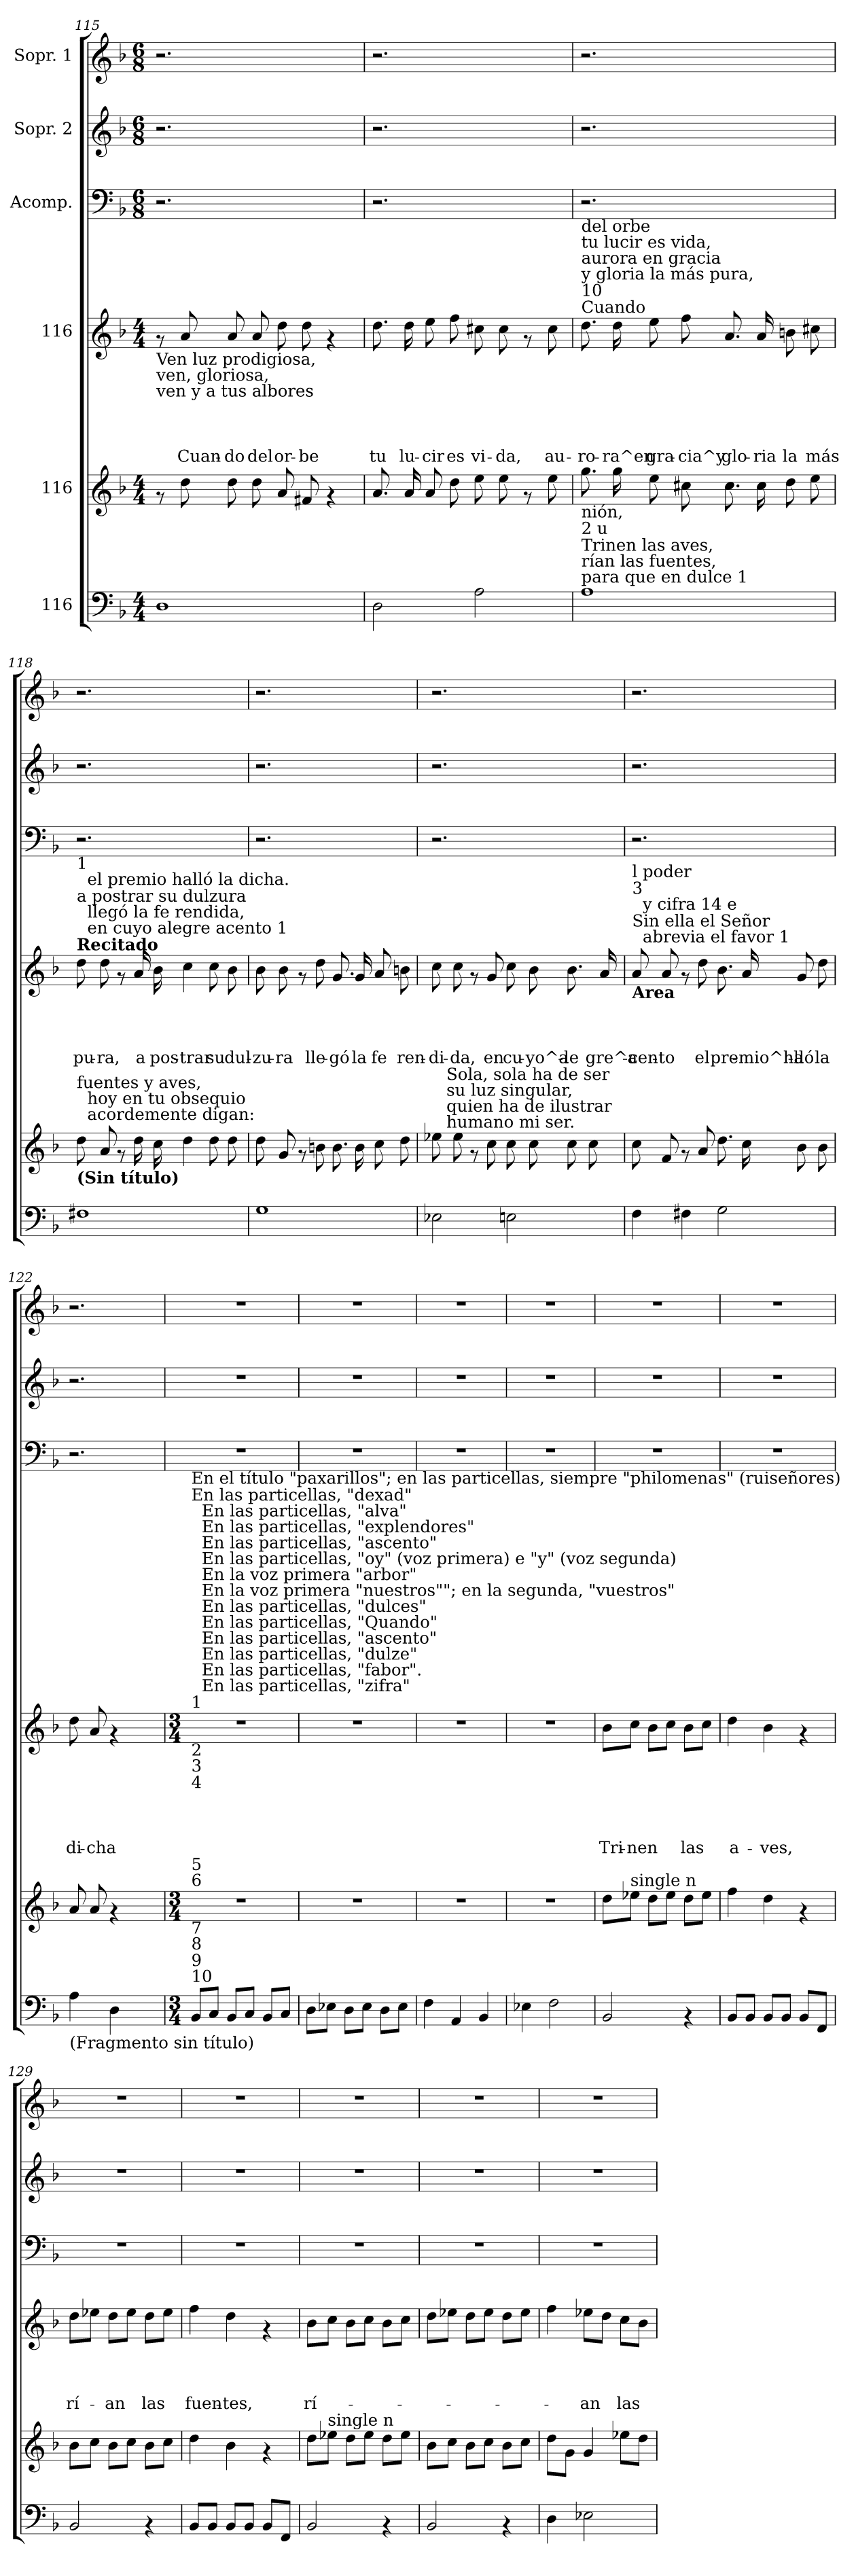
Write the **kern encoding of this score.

**kern	**kern	**kern	**text	**text	**text	**text	**kern	**kern	**kern
*part6	*part5	*part4	*part4	*part4	*part4	*part4	*part3	*part2	*part1
*staff6	*staff5	*staff4	*staff4	*staff4	*staff4	*staff4	*staff3	*staff2	*staff1
*I"116	*I"116	*I"116	*	*	*	*	*I"Acomp.	*I"Sopr. 2	*I"Sopr. 1
!!LO:PB:g=z
*clefF4	*clefG2	*clefG2	*	*	*	*	*clefF4	*clefG2	*clefG2
*k[b-]	*k[b-]	*k[b-]	*	*	*	*	*k[b-]	*k[b-]	*k[b-]
*F:	*F:	*F:	*	*	*	*	*F:	*F:	*F:
*M4/4	*M4/4	*M4/4	*	*	*	*	*M6/8	*M6/8	*M6/8
=115	=115	=115	=115	=115	=115	=115	=115	=115	=115
!	!	!LO:TX:b:t=Ven luz prodigiosa,\nven, gloriosa,\nven y a tus albores	!	!	!	!	!	!	!
1D	8rf	8rf	.	.	.	.	2.r	2.r	2.r
!	!	!	!	!	!	!LO:LY:b	!	!	!
.	8dd\	8a/	.	.	.	Cuan-	.	.	.
!	!	!	!	!	!	!LO:LY:b	!	!	!
.	8dd\	8a/	.	.	.	-do	.	.	.
!	!	!	!	!	!	!LO:LY:b	!	!	!
.	8dd\	8a/	.	.	.	del	.	.	.
!	!	!	!	!	!	!LO:LY:b	!	!	!
.	8a/	8dd\	.	.	.	or-	.	.	.
!	!	!	!	!	!	!LO:LY:b	!	!	!
.	8f#X/	8dd\	.	.	.	-be	.	.	.
.	4rf	4rf	.	.	.	.	4ryy	4ryy	4ryy
=116	=116	=116	=116	=116	=116	=116	=116	=116	=116
!	!	!	!	!	!	!LO:LY:b	!	!	!
2D\	8.a/	8.dd\	.	.	.	tu	2.r	2.r	2.r
!	!	!	!	!	!	!LO:LY:b	!	!	!
.	16a/	16dd\	.	.	.	lu-	.	.	.
!	!	!	!	!	!	!LO:LY:b	!	!	!
.	8a/	8ee\	.	.	.	-cir	.	.	.
!	!	!	!	!	!	!LO:LY:b	!	!	!
.	8dd\	8ff\	.	.	.	es	.	.	.
!	!	!	!	!	!	!LO:LY:b	!	!	!
2A\	8ee\	8cc#X\	.	.	.	vi-	.	.	.
!	!	!	!	!	!	!LO:LY:b	!	!	!
.	8ee\	8cc#\	.	.	.	-da,	.	.	.
.	8rf	8rf	.	.	.	.	4ryy	4ryy	4ryy
!	!	!	!	!	!	!LO:LY:b	!	!	!
.	8ee\	8cc#\	.	.	.	au-	.	.	.
!!LO:LB:g=z
=117	=117	=117	=117	=117	=117	=117	=117	=117	=117
!	!	!LO:TX:a:t=Cuando	!	!	!	!	!	!	!
!	!	!LO:TX:t=10	!	!	!	!	!	!	!
!	!	!LO:TX:t=del orbe\ntu lucir es vida,\naurora en gracia\ny gloria la más pura,	!	!	!	!	!	!	!
!LO:TX:a:t=Trinen las aves,\nrían las fuentes,\npara que en dulce 1	!	!	!	!	!	!	!	!	!
!LO:TX:t=2 u	!	!	!	!	!	!	!	!	!
!LO:TX:t=nión,	!	!	!	!	!	!	!	!	!
!	!	!	!	!	!	!LO:LY:b	!	!	!
1A	8.gg\	8.dd\	.	.	.	-ro-	2.r	2.r	2.r
!	!	!	!	!	!	!LO:LY:b	!	!	!
.	16gg\	16dd\	.	.	.	-ra^en	.	.	.
!	!LO:N:head=solid	!	!	!	!	!LO:LY:b	!	!	!
.	8ee\	8ee\	.	.	.	gra-	.	.	.
!	!	!	!	!	!	!LO:LY:b	!	!	!
.	8cc#X\	8ff\	.	.	.	-cia^y	.	.	.
!	!	!	!	!	!	!LO:LY:b	!	!	!
.	8.cc#\	8.a/	.	.	.	glo-	.	.	.
!	!	!	!	!	!	!LO:LY:b	!	!	!
.	16cc#\	16a/	.	.	.	-ria	.	.	.
!	!	!	!	!	!	!LO:LY:b	!	!	!
.	8dd\	8bn\	.	.	.	la	4ryy	4ryy	4ryy
!	!	!	!	!	!	!LO:LY:b	!	!	!
.	8ee\	8cc#X\	.	.	.	más	.	.	.
=118	=118	=118	=118	=118	=118	=118	=118	=118	=118
!	!	!LO:TX:a:B:t=Recitado	!	!	!	!	!	!	!
!	!	!LO:TX:t=a postrar su dulzura\n          llegó la fe rendida,\n          en cuyo alegre acento 1	!	!	!	!	!	!	!
!	!	!LO:TX:t=1\n          el premio halló la dicha.	!	!	!	!	!	!	!
!	!LO:TX:b:B:t=(Sin título)	!	!	!	!	!	!	!	!
!	!LO:TX:t=fuentes y aves,\n           hoy en tu obsequio\n           acordemente digan&colon;	!	!	!	!	!	!	!	!
!	!	!	!	!	!	!LO:LY:b	!	!	!
1F#X	8dd\	8dd\	.	.	.	pu-	2.r	2.r	2.r
!	!	!	!	!	!	!LO:LY:b	!	!	!
.	8a/	8dd\	.	.	.	-ra,	.	.	.
.	8rf	8rf	.	.	.	.	.	.	.
!	!	!	!	!	!	!LO:LY:b	!	!	!
.	16dd\	16a/	.	.	.	a	.	.	.
!	!	!	!	!	!	!LO:LY:b	!	!	!
.	16cc\	16b-\	.	.	.	pos-	.	.	.
!	!	!	!	!	!	!LO:LY:b	!	!	!
.	4dd\	4cc\	.	.	.	-trar	.	.	.
!	!	!	!	!	!	!LO:LY:b	!	!	!
.	8dd\	8cc\	.	.	.	su	4ryy	4ryy	4ryy
!	!	!	!	!	!	!LO:LY:b	!	!	!
.	8dd\	8b-\	.	.	.	dul-	.	.	.
=119	=119	=119	=119	=119	=119	=119	=119	=119	=119
!	!	!	!	!	!	!LO:LY:b	!	!	!
1G	8dd\	8b-\	.	.	.	-zu-	2.r	2.r	2.r
!	!	!	!	!	!	!LO:LY:b	!	!	!
.	8g/	8b-\	.	.	.	-ra	.	.	.
.	8rf	8rf	.	.	.	.	.	.	.
!	!	!	!	!	!	!LO:LY:b	!	!	!
.	8bn\	8dd\	.	.	.	lle-	.	.	.
!	!	!	!	!	!	!LO:LY:b	!	!	!
.	8.b\	8.g/	.	.	.	-gó	.	.	.
!	!	!	!	!	!	!LO:LY:b	!	!	!
.	16b\	16g/	.	.	.	la	.	.	.
!	!	!	!	!	!	!LO:LY:b	!	!	!
.	8cc\	8a/	.	.	.	fe	4ryy	4ryy	4ryy
!	!	!	!	!	!	!LO:LY:b	!	!	!
.	8dd\	8bn\	.	.	.	ren-	.	.	.
!!LO:LB:g=z
=120	=120	=120	=120	=120	=120	=120	=120	=120	=120
!	!	!	!	!	!	!LO:LY:b	!	!	!
*	*^	*	*	*	*	*	*	*	*
2E-X\	8ee-X\	16.ryy	8cc\	.	.	.	-di-	2.r	2.r	2.r
!	!	!LO:TX:a:t=Sola, sola ha de ser\nsu luz singular,\nquien ha de ilustrar\nhumano mi ser.	!	!	!	!	!	!	!	!
.	.	2ryy	.	.	.	.	.	.	.	.
!	!	!	!	!	!	!	!LO:LY:b	!	!	!
.	8ee-\	.	8cc\	.	.	.	-da,	.	.	.
.	8rf	.	8rf	.	.	.	.	.	.	.
!	!	!	!	!	!	!	!LO:LY:b	!	!	!
.	8cc\	.	8g/	.	.	.	en	.	.	.
!	!	!	!	!	!	!	!LO:LY:b	!	!	!
2En\	8cc\	.	8cc\	.	.	.	cu-	.	.	.
.	.	4ryy	.	.	.	.	.	.	.	.
!	!	!	!	!	!	!	!LO:LY:b	!	!	!
.	8cc\	.	8b-\	.	.	.	-yo^a-	.	.	.
!	!	!	!	!	!	!	!LO:LY:b	!	!	!
.	8cc\	.	8.b-\	.	.	.	-le	4ryy	4ryy	4ryy
.	.	8ryy	.	.	.	.	.	.	.	.
.	8cc\	.	.	.	.	.	.	.	.	.
!	!	!	!	!	!	!	!LO:LY:b	!	!	!
.	.	.	16a/	.	.	.	gre^a-	.	.	.
.	.	32ryy	.	.	.	.	.	.	.	.
=121	=121	=121	=121	=121	=121	=121	=121	=121	=121	=121
!	!	!	!LO:TX:b:B:t=Area	!	!	!	!	!	!	!
!	!	!	!LO:TX:t=Sin ella el Señor\n       abrevia el favor 1	!	!	!	!	!	!	!
!	!	!	!LO:TX:t=3\n       y cifra 14 e	!	!	!	!	!	!	!
!	!	!	!LO:TX:t=l poder	!	!	!	!	!	!	!
!	!	!	!	!	!	!	!LO:LY:b	!	!	!
*	*v	*v	*	*	*	*	*	*	*	*
4F\	8cc\	8a/	.	.	.	-cen-	2.r	2.r	2.r
!	!	!	!	!	!	!LO:LY:b	!	!	!
.	8f/	8a/	.	.	.	-to	.	.	.
4F#X\	8rf	8rf	.	.	.	.	.	.	.
!	!	!	!	!	!	!LO:LY:b	!	!	!
.	8a/	8dd\	.	.	.	el	.	.	.
!	!	!	!	!	!	!LO:LY:b	!	!	!
2G\	8.dd\	8.b-\	.	.	.	pre-	.	.	.
!	!	!	!	!	!	!LO:LY:b	!	!	!
.	16cc\	16a/	.	.	.	-mio^ha-	.	.	.
!	!	!	!	!	!	!LO:LY:b	!	!	!
.	8b-\	8g/	.	.	.	-lló	4ryy	4ryy	4ryy
!	!	!	!	!	!	!LO:LY:b	!	!	!
.	8b-\	8dd\	.	.	.	la	.	.	.
=122	=122	=122	=122	=122	=122	=122	=122	=122	=122
!LO:TX:b:t=(Fragmento sin título)	!	!	!	!	!	!	!	!	!
!	!	!	!	!	!	!LO:LY:b	!	!	!
4A\	8a/	8dd\	.	.	.	di-	2.r	2.r	2.r
!	!	!	!	!	!	!LO:LY:b	!	!	!
.	8a/	8a/	.	.	.	-cha	.	.	.
4D\	4rf	4rf	.	.	.	.	.	.	.
4ryy	4ryy	4ryy	.	.	.	.	.	.	.
!!LO:LB:g=z
=123	=123	=123	=123	=123	=123	=123	=123	=123	=123
*M3/4	*M3/4	*M3/4	*	*	*	*	*	*	*
!	!	!LO:TX:a:t=1	!	!	!	!	!	!	!
!	!	!LO:TX:t=En las particellas, "dexad"\n   En las particellas, "alva"\n   En las particellas, "explendores"\n   En las particellas, "ascento"\n   En las particellas, "oy" (voz primera) e "y" (voz segunda)\n   En la voz primera "arbor"\n   En la voz primera "nuestros""; en la segunda, "vuestros"\n   En las particellas, "dulces"\n    En las particellas, "Quando"\n    En las particellas, "ascento"\n    En las particellas, "dulze"\n    En las particellas, "fabor".\n    En las particellas, "zifra"	!	!	!	!	!	!	!
!	!	!LO:TX:b:t=2\n3	!	!	!	!	!	!	!
!	!	!LO:TX:b:t=4	!	!	!	!	!	!	!
!	!	!LO:TX:a:t=En el título "paxarillos"; en las particellas, siempre "philomenas" (ruiseñores)	!	!	!	!	!	!	!
!	!LO:TX:a:t=5\n6	!	!	!	!	!	!	!	!
!	!LO:TX:b:t=7\n8	!	!	!	!	!	!	!	!
!LO:TX:a:t=9\n10	!	!	!	!	!	!	!	!	!
8BB-/L	2.r	2.r	.	.	.	.	2.r	2.r	2.r
8C/J	.	.	.	.	.	.	.	.	.
8BB-/L	.	.	.	.	.	.	.	.	.
8C/J	.	.	.	.	.	.	.	.	.
8BB-/L	.	.	.	.	.	.	.	.	.
8C/J	.	.	.	.	.	.	.	.	.
=124	=124	=124	=124	=124	=124	=124	=124	=124	=124
8D\L	2.r	2.r	.	.	.	.	2.r	2.r	2.r
8E-X\J	.	.	.	.	.	.	.	.	.
8D\L	.	.	.	.	.	.	.	.	.
8E-\J	.	.	.	.	.	.	.	.	.
8D\L	.	.	.	.	.	.	.	.	.
8E-\J	.	.	.	.	.	.	.	.	.
=125	=125	=125	=125	=125	=125	=125	=125	=125	=125
4F\	2.r	2.r	.	.	.	.	2.r	2.r	2.r
4AA/	.	.	.	.	.	.	.	.	.
4BB-/	.	.	.	.	.	.	.	.	.
=126	=126	=126	=126	=126	=126	=126	=126	=126	=126
4E-X\	2.r	2.r	.	.	.	.	2.r	2.r	2.r
2F\	.	.	.	.	.	.	.	.	.
=127	=127	=127	=127	=127	=127	=127	=127	=127	=127
!	!	!	!	!	!	!LO:LY:b	!	!	!
2BB-/	8dd\L	8b-\L	.	.	.	Tri-	2.r	2.r	2.r
!	!LO:TX:a:t=single n	!	!	!	!	!	!	!	!
!	!	!	!	!	!	!LO:LY:b	!	!	!
.	8ee-\J	8cc\J	.	.	.	-nen	.	.	.
.	8dd\L	8b-\L	.	.	.	.	.	.	.
.	8ee-\J	8cc\J	.	.	.	.	.	.	.
!	!	!	!	!	!	!LO:LY:b	!	!	!
4rAA	8dd\L	8b-\L	.	.	.	las	.	.	.
.	8ee-\J	8cc\J	.	.	.	.	.	.	.
=128	=128	=128	=128	=128	=128	=128	=128	=128	=128
!	!	!	!	!	!	!LO:LY:b	!	!	!
8BB-/L	4ff\	4dd\	.	.	.	a-	2.r	2.r	2.r
8BB-/J	.	.	.	.	.	.	.	.	.
!	!	!	!	!	!	!LO:LY:b	!	!	!
8BB-/L	4dd\	4b-\	.	.	.	-ves,	.	.	.
8BB-/J	.	.	.	.	.	.	.	.	.
8BB-/L	4rf	4rf	.	.	.	.	.	.	.
8FF/J	.	.	.	.	.	.	.	.	.
!!LO:PB:g=z
=129	=129	=129	=129	=129	=129	=129	=129	=129	=129
!	!	!	!	!	!	!LO:LY:b	!	!	!
2BB-/	8b-\L	8dd\L	.	.	.	rí-	2.r	2.r	2.r
.	8cc\J	8ee-X\J	.	.	.	.	.	.	.
!	!	!	!	!	!	!LO:LY:b	!	!	!
.	8b-\L	8dd\L	.	.	.	-an	.	.	.
.	8cc\J	8ee-\J	.	.	.	.	.	.	.
!	!	!	!	!	!	!LO:LY:b	!	!	!
4rAA	8b-\L	8dd\L	.	.	.	las	.	.	.
.	8cc\J	8ee-\J	.	.	.	.	.	.	.
=130	=130	=130	=130	=130	=130	=130	=130	=130	=130
!	!	!	!	!	!	!LO:LY:b	!	!	!
8BB-/L	4dd\	4ff\	.	.	.	fuen-	2.r	2.r	2.r
8BB-/J	.	.	.	.	.	.	.	.	.
!	!	!	!	!	!	!LO:LY:b	!	!	!
8BB-/L	4b-\	4dd\	.	.	.	-tes,	.	.	.
8BB-/J	.	.	.	.	.	.	.	.	.
8BB-/L	4rf	4rf	.	.	.	.	.	.	.
8FF/J	.	.	.	.	.	.	.	.	.
=131	=131	=131	=131	=131	=131	=131	=131	=131	=131
!	!	!	!	!	!	!LO:LY:b	!	!	!
2BB-/	8dd\L	8b-\L	.	.	.	rí-	2.r	2.r	2.r
!	!LO:TX:a:t=single n	!	!	!	!	!	!	!	!
.	8ee-\J	8cc\J	.	.	.	.	.	.	.
.	8dd\L	8b-\L	.	.	.	.	.	.	.
.	8ee-\J	8cc\J	.	.	.	.	.	.	.
4rAA	8dd\L	8b-\L	.	.	.	.	.	.	.
.	8ee-\J	8cc\J	.	.	.	.	.	.	.
=132	=132	=132	=132	=132	=132	=132	=132	=132	=132
2BB-/	8b-\L	8dd\L	.	.	.	.	2.r	2.r	2.r
.	8cc\J	8ee-X\J	.	.	.	.	.	.	.
.	8b-\L	8dd\L	.	.	.	.	.	.	.
.	8cc\J	8ee-\J	.	.	.	.	.	.	.
4rAA	8b-\L	8dd\L	.	.	.	.	.	.	.
.	8cc\J	8ee-\J	.	.	.	.	.	.	.
=133	=133	=133	=133	=133	=133	=133	=133	=133	=133
4D\	8dd\L	4ff\	.	.	.	.	2.r	2.r	2.r
.	8g\J	.	.	.	.	.	.	.	.
!	!	!	!	!	!	!LO:LY:b	!	!	!
2E-X\	4g/	8ee-X\L	.	.	.	-an	.	.	.
.	.	8dd\J	.	.	.	.	.	.	.
!	!	!	!	!	!	!LO:LY:b	!	!	!
.	8ee-X\L	8cc\L	.	.	.	las	.	.	.
.	8dd\J	8b-\J	.	.	.	.	.	.	.
=	=	=	=	=	=	=	=	=	=
*-	*-	*-	*-	*-	*-	*-	*-	*-	*-
